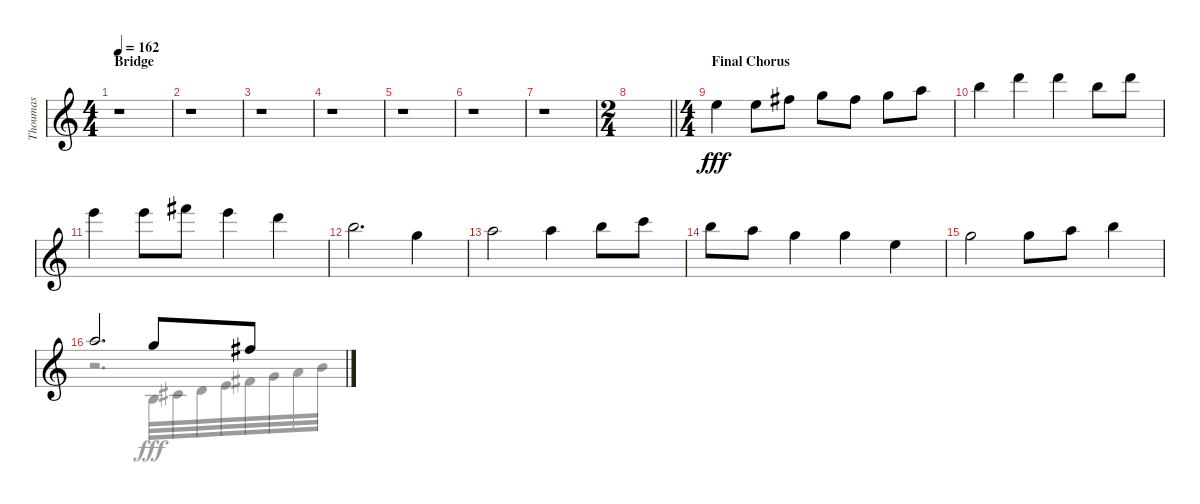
\track ("Thoumas" "Thoumas") {instrument acousticgrandpiano}
\staff {score}
\tuning (E5 B4 G4 D4 A3 E3) {hide}
\voice
\ts (4 4)
\section ("" "Bridge")
\tempo 162
\clef g2
\ks c
r.1{dy fff} |
r.1 |
r.1 |
r.1 |
r.1 |
r.1 |
r.1 |
\ts (2 4)
\barLineRight lightlight
|
\ts (4 4)
\section ("" "Final Chorus")
0.1.4{volume 16 instrument brightacousticpiano} 0.1.8 2.1.8 3.1.8 2.1.8 3.1.8 5.1.8 |
7.1.4 10.1.4 10.1.4 7.1.8 10.1.8 |
12.1.4 12.1.8 14.1.8 12.1.4 10.1.4 |
12.2.2{d} 12.3.4 |
10.2.2 10.2.4 7.1.8 8.1.8 |
7.1.8 5.1.8 3.1.4 3.1.4 0.1.4 |
3.1.2 3.1.8 5.1.8 7.1.4 |
5.1.2{d} 3.1.8 2.1.8
\voice
\clef g2
\ottava regular
\simile none
\ks c
|
|
|
|
|
|
|
\barLineRight lightlight
|
|
|
|
|
|
|
|
r.2{d} 2.5.32{dy fff} 4.5.32 0.4.32 2.4.32 4.4.32 0.3.32 2.3.32 0.2.32
